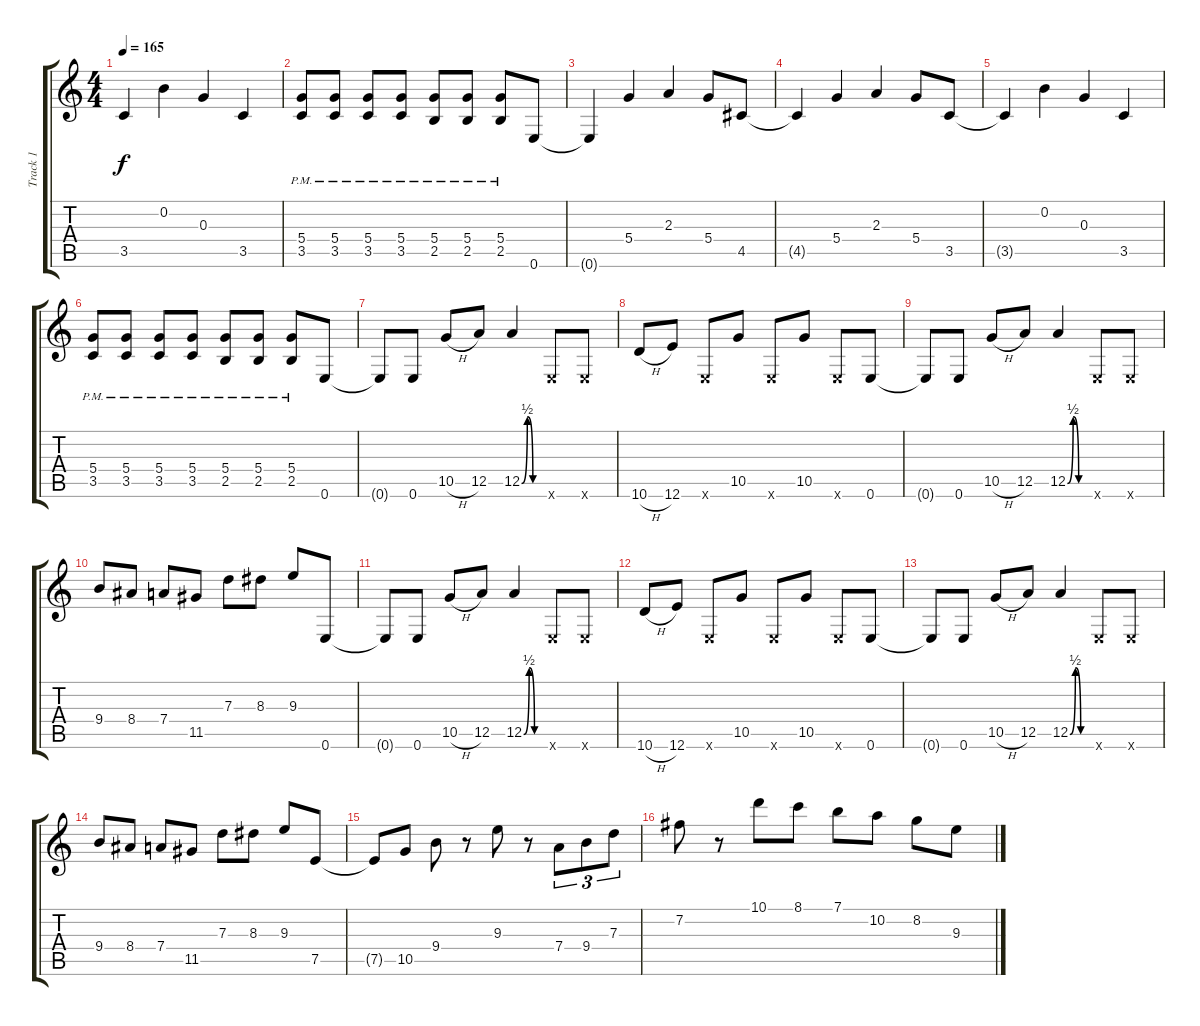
\track ("Track 1" "Track 1") {instrument distortionguitar}
\staff {score tabs}
\tuning (E4 B3 G3 D3 A2 E2) {hide}
\ts (4 4)
\tempo 165
\clef g2
\ks c
3.5{t}.4{dy f} 0.2.4 0.3.4 3.5.4 |
(5.4{pm} 3.5{pm}).8 (5.4{pm} 3.5{pm}).8 (5.4{pm} 3.5{pm}).8 (5.4{pm} 3.5{pm}).8 (5.4{pm} 2.5{pm}).8 (5.4{pm} 2.5{pm}).8 (5.4{pm} 2.5{pm}).8 0.6.8 |
0.6{t}.4 5.4.4 2.3.4 5.4.8 4.5.8 |
4.5{t}.4 5.4.4 2.3.4 5.4.8 3.5.8 |
3.5{t}.4 0.2.4 0.3.4 3.5.4 |
(5.4{pm} 3.5{pm}).8 (5.4{pm} 3.5{pm}).8 (5.4{pm} 3.5{pm}).8 (5.4{pm} 3.5{pm}).8 (5.4{pm} 2.5{pm}).8 (5.4{pm} 2.5{pm}).8 (5.4{pm} 2.5{pm}).8 0.6.8 |
0.6{t}.8 0.6.8 10.5{h}.8 12.5.8 12.5{be (custom 0 0 15 2 30 0 60 0)}.4 0.6{x}.8 0.6{x}.8 |
10.6{h}.8 12.6.8 0.6{x}.8 10.5.8 0.6{x}.8 10.5.8 0.6{x}.8 0.6.8 |
0.6{t}.8 0.6.8 10.5{h}.8 12.5.8 12.5{be (custom 0 0 15 2 30 0 60 0)}.4 0.6{x}.8 0.6{x}.8 |
9.4.8 8.4.8 7.4.8 11.5.8 7.3.8 8.3.8 9.3.8 0.6.8 |
0.6{t}.8 0.6.8 10.5{h}.8 12.5.8 12.5{be (custom 0 0 15 2 30 0 60 0)}.4 0.6{x}.8 0.6{x}.8 |
10.6{h}.8 12.6.8 0.6{x}.8 10.5.8 0.6{x}.8 10.5.8 0.6{x}.8 0.6.8 |
0.6{t}.8 0.6.8 10.5{h}.8 12.5.8 12.5{be (custom 0 0 15 2 30 0 60 0)}.4 0.6{x}.8 0.6{x}.8 |
9.4.8 8.4.8 7.4.8 11.5.8 7.3.8 8.3.8 9.3.8 7.5.8 |
7.5{t}.8 10.5.8 9.4.8 r.8 9.3.8 r.8 7.4.8{tu (3 2)} 9.4.8{tu (3 2)} 7.3.8{tu (3 2)} |
7.2.8 r.8 10.1.8 8.1.8 7.1.8 10.2.8 8.2.8 9.3.8
